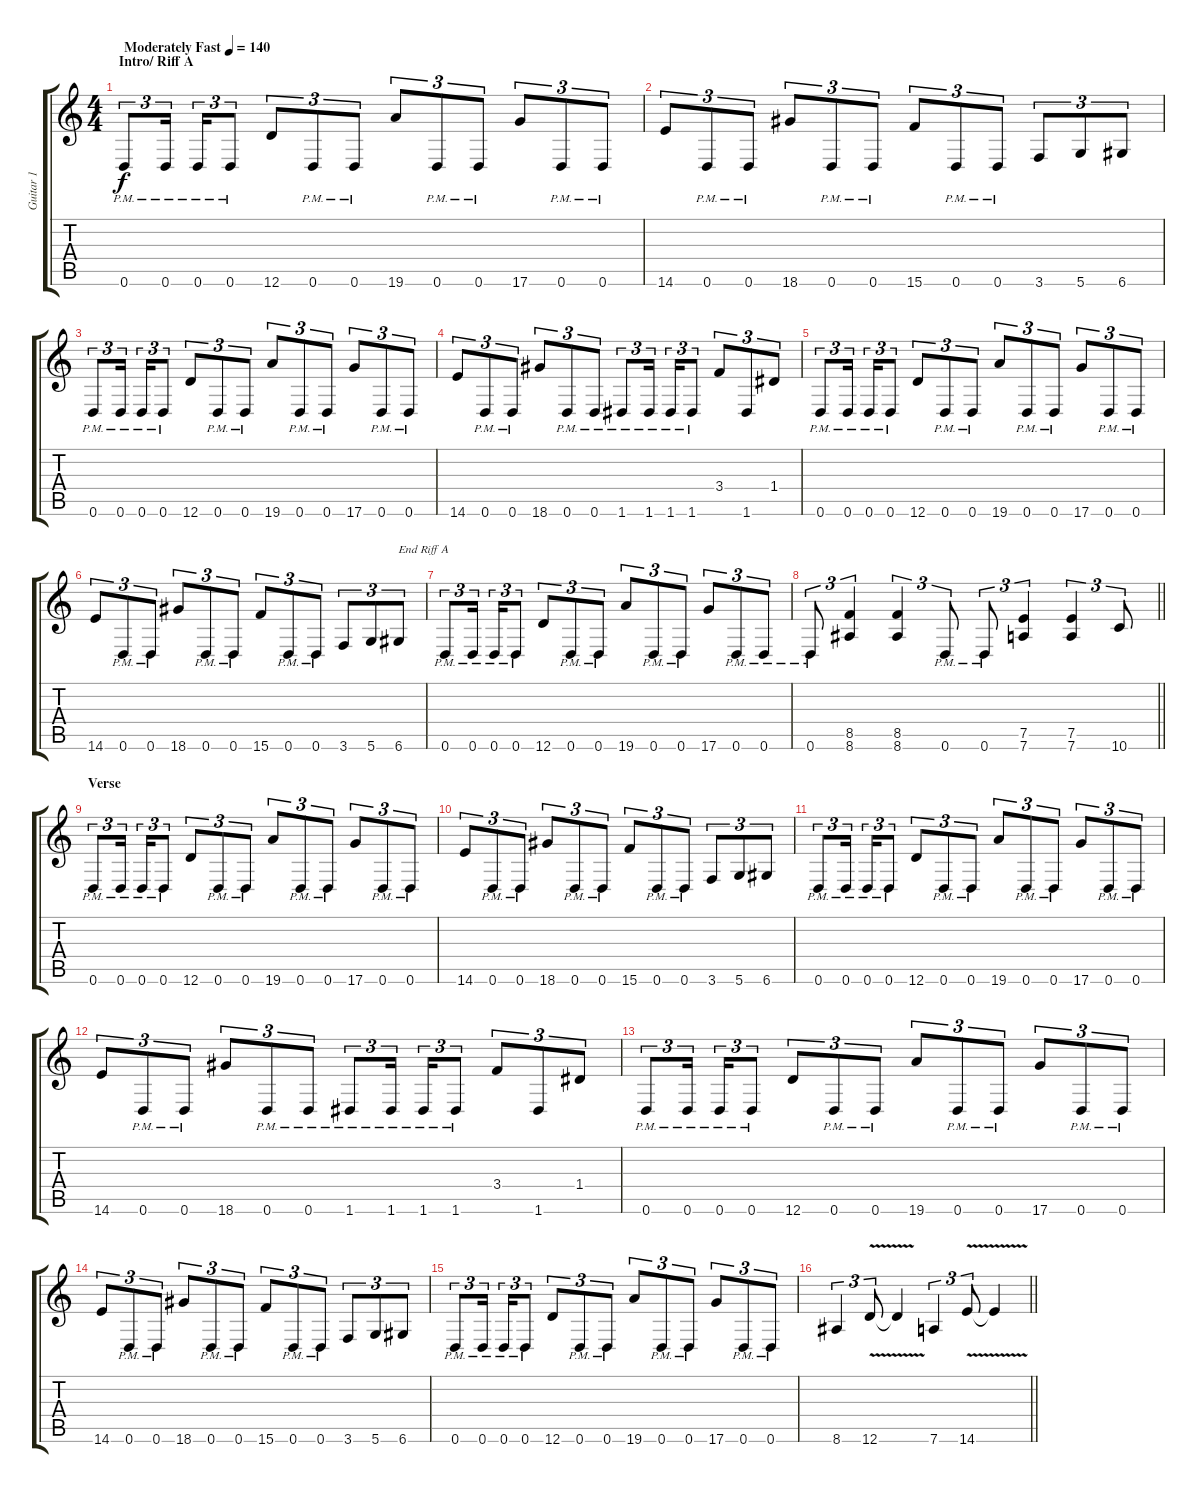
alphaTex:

\track ("Guitar 1" "Guitar 1") {instrument distortionguitar}
\staff {score tabs}
\tuning (E4 B3 G3 D3 A2 D2) {hide}
\ts (4 4)
\section ("" "Intro/ Riff A")
\tempo (140 "Moderately Fast")
\clef g2
\ks c
0.6{pm}.8{tu (3 2) dy f instrument distortionguitar} 0.6{pm}.16{tu (3 2) beam splitsecondary} 0.6{pm}.16{tu (3 2)} 0.6{pm}.8{tu (3 2)} 12.6.8{tu (3 2)} 0.6{pm}.8{tu (3 2)} 0.6{pm}.8{tu (3 2)} 19.6.8{tu (3 2)} 0.6{pm}.8{tu (3 2)} 0.6{pm}.8{tu (3 2)} 17.6.8{tu (3 2)} 0.6{pm}.8{tu (3 2)} 0.6{pm}.8{tu (3 2)} |
14.6.8{tu (3 2)} 0.6{pm}.8{tu (3 2)} 0.6{pm}.8{tu (3 2)} 18.6.8{tu (3 2)} 0.6{pm}.8{tu (3 2)} 0.6{pm}.8{tu (3 2)} 15.6.8{tu (3 2)} 0.6{pm}.8{tu (3 2)} 0.6{pm}.8{tu (3 2)} 3.6.8{tu (3 2)} 5.6.8{tu (3 2)} 6.6.8{tu (3 2)} |
0.6{pm}.8{tu (3 2)} 0.6{pm}.16{tu (3 2) beam splitsecondary} 0.6{pm}.16{tu (3 2)} 0.6{pm}.8{tu (3 2)} 12.6.8{tu (3 2)} 0.6{pm}.8{tu (3 2)} 0.6{pm}.8{tu (3 2)} 19.6.8{tu (3 2)} 0.6{pm}.8{tu (3 2)} 0.6{pm}.8{tu (3 2)} 17.6.8{tu (3 2)} 0.6{pm}.8{tu (3 2)} 0.6{pm}.8{tu (3 2)} |
14.6.8{tu (3 2)} 0.6{pm}.8{tu (3 2)} 0.6{pm}.8{tu (3 2)} 18.6.8{tu (3 2)} 0.6{pm}.8{tu (3 2)} 0.6{pm}.8{tu (3 2)} 1.6{pm}.8{tu (3 2)} 1.6{pm}.16{tu (3 2) beam splitsecondary} 1.6{pm}.16{tu (3 2)} 1.6{pm}.8{tu (3 2)} 3.4.8{tu (3 2)} 1.6.8{tu (3 2)} 1.4.8{tu (3 2)} |
0.6{pm}.8{tu (3 2)} 0.6{pm}.16{tu (3 2) beam splitsecondary} 0.6{pm}.16{tu (3 2)} 0.6{pm}.8{tu (3 2)} 12.6.8{tu (3 2)} 0.6{pm}.8{tu (3 2)} 0.6{pm}.8{tu (3 2)} 19.6.8{tu (3 2)} 0.6{pm}.8{tu (3 2)} 0.6{pm}.8{tu (3 2)} 17.6.8{tu (3 2)} 0.6{pm}.8{tu (3 2)} 0.6{pm}.8{tu (3 2)} |
14.6.8{tu (3 2)} 0.6{pm}.8{tu (3 2)} 0.6{pm}.8{tu (3 2)} 18.6.8{tu (3 2)} 0.6{pm}.8{tu (3 2)} 0.6{pm}.8{tu (3 2)} 15.6.8{tu (3 2)} 0.6{pm}.8{tu (3 2)} 0.6{pm}.8{tu (3 2)} 3.6.8{tu (3 2)} 5.6.8{tu (3 2)} 6.6.8{tu (3 2) txt "End Riff A"} |
0.6{pm}.8{tu (3 2)} 0.6{pm}.16{tu (3 2) beam splitsecondary} 0.6{pm}.16{tu (3 2)} 0.6{pm}.8{tu (3 2)} 12.6.8{tu (3 2)} 0.6{pm}.8{tu (3 2)} 0.6{pm}.8{tu (3 2)} 19.6.8{tu (3 2)} 0.6{pm}.8{tu (3 2)} 0.6{pm}.8{tu (3 2)} 17.6.8{tu (3 2)} 0.6{pm}.8{tu (3 2)} 0.6{pm}.8{tu (3 2)} |
\barLineRight lightlight
0.6{pm}.8{tu (3 2)} (8.5 8.6).4{tu (3 2)} (8.5 8.6).4{tu (3 2)} 0.6{pm}.8{tu (3 2)} 0.6{pm}.8{tu (3 2)} (7.5 7.6).4{tu (3 2)} (7.5 7.6).4{tu (3 2)} 10.6.8{tu (3 2)} |
\section ("" "Verse")
0.6{pm}.8{tu (3 2)} 0.6{pm}.16{tu (3 2) beam splitsecondary} 0.6{pm}.16{tu (3 2)} 0.6{pm}.8{tu (3 2)} 12.6.8{tu (3 2)} 0.6{pm}.8{tu (3 2)} 0.6{pm}.8{tu (3 2)} 19.6.8{tu (3 2)} 0.6{pm}.8{tu (3 2)} 0.6{pm}.8{tu (3 2)} 17.6.8{tu (3 2)} 0.6{pm}.8{tu (3 2)} 0.6{pm}.8{tu (3 2)} |
14.6.8{tu (3 2)} 0.6{pm}.8{tu (3 2)} 0.6{pm}.8{tu (3 2)} 18.6.8{tu (3 2)} 0.6{pm}.8{tu (3 2)} 0.6{pm}.8{tu (3 2)} 15.6.8{tu (3 2)} 0.6{pm}.8{tu (3 2)} 0.6{pm}.8{tu (3 2)} 3.6.8{tu (3 2)} 5.6.8{tu (3 2)} 6.6.8{tu (3 2)} |
0.6{pm}.8{tu (3 2)} 0.6{pm}.16{tu (3 2) beam splitsecondary} 0.6{pm}.16{tu (3 2)} 0.6{pm}.8{tu (3 2)} 12.6.8{tu (3 2)} 0.6{pm}.8{tu (3 2)} 0.6{pm}.8{tu (3 2)} 19.6.8{tu (3 2)} 0.6{pm}.8{tu (3 2)} 0.6{pm}.8{tu (3 2)} 17.6.8{tu (3 2)} 0.6{pm}.8{tu (3 2)} 0.6{pm}.8{tu (3 2)} |
14.6.8{tu (3 2)} 0.6{pm}.8{tu (3 2)} 0.6{pm}.8{tu (3 2)} 18.6.8{tu (3 2)} 0.6{pm}.8{tu (3 2)} 0.6{pm}.8{tu (3 2)} 1.6{pm}.8{tu (3 2)} 1.6{pm}.16{tu (3 2) beam splitsecondary} 1.6{pm}.16{tu (3 2)} 1.6{pm}.8{tu (3 2)} 3.4.8{tu (3 2)} 1.6.8{tu (3 2)} 1.4.8{tu (3 2)} |
0.6{pm}.8{tu (3 2)} 0.6{pm}.16{tu (3 2) beam splitsecondary} 0.6{pm}.16{tu (3 2)} 0.6{pm}.8{tu (3 2)} 12.6.8{tu (3 2)} 0.6{pm}.8{tu (3 2)} 0.6{pm}.8{tu (3 2)} 19.6.8{tu (3 2)} 0.6{pm}.8{tu (3 2)} 0.6{pm}.8{tu (3 2)} 17.6.8{tu (3 2)} 0.6{pm}.8{tu (3 2)} 0.6{pm}.8{tu (3 2)} |
14.6.8{tu (3 2)} 0.6{pm}.8{tu (3 2)} 0.6{pm}.8{tu (3 2)} 18.6.8{tu (3 2)} 0.6{pm}.8{tu (3 2)} 0.6{pm}.8{tu (3 2)} 15.6.8{tu (3 2)} 0.6{pm}.8{tu (3 2)} 0.6{pm}.8{tu (3 2)} 3.6.8{tu (3 2)} 5.6.8{tu (3 2)} 6.6.8{tu (3 2)} |
0.6{pm}.8{tu (3 2)} 0.6{pm}.16{tu (3 2) beam splitsecondary} 0.6{pm}.16{tu (3 2)} 0.6{pm}.8{tu (3 2)} 12.6.8{tu (3 2)} 0.6{pm}.8{tu (3 2)} 0.6{pm}.8{tu (3 2)} 19.6.8{tu (3 2)} 0.6{pm}.8{tu (3 2)} 0.6{pm}.8{tu (3 2)} 17.6.8{tu (3 2)} 0.6{pm}.8{tu (3 2)} 0.6{pm}.8{tu (3 2)} |
\barLineRight lightlight
8.6.4{tu (3 2)} 12.6{v}.8{tu (3 2)} 12.6{t}.4 7.6.4{tu (3 2)} 14.6{v}.8{tu (3 2)} 14.6{t}.4
